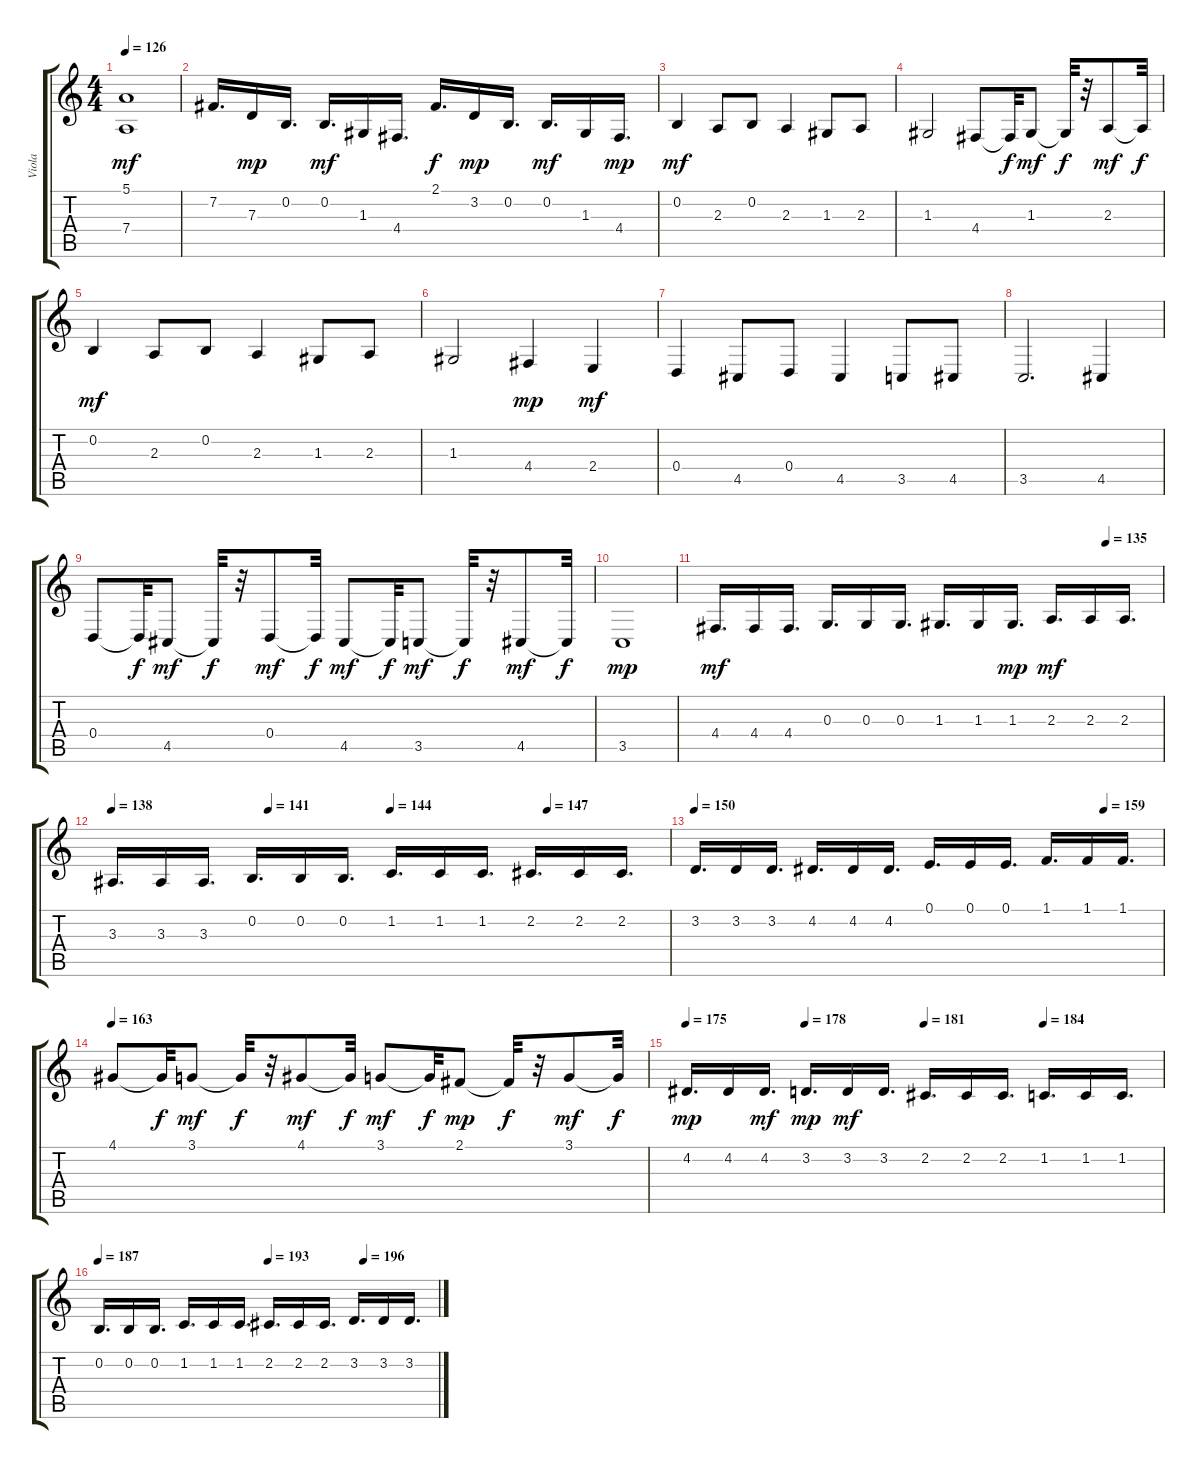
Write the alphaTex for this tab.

\track ("Viola" "Viola") {instrument stringensemble1}
\staff {score tabs}
\tuning (E4 B3 G3 D3 A2 E2) {hide}
\ts (4 4)
\tempo 126
\clef g2
\ks c
(5.1 7.4).1{dy mf} |
7.2.16{d} 7.3.16{dy mp} 0.2.16{d} 0.2.16{d dy mf} 1.3.16 4.4.16{d} 2.1.16{d dy f} 3.2.16{dy mp} 0.2.16{d} 0.2.16{d dy mf} 1.3.16 4.4.16{d dy mp} |
0.2.4{dy mf} 2.3.8 0.2.8 2.3.4 1.3.8 2.3.8 |
1.3.2 4.4.8 4.4{t}.32{dy f} 1.3.8{dy mf} 1.3{t}.32{dy f} r.32 2.3.8{dy mf} 2.3{t}.32{dy f} |
0.2.4{dy mf} 2.3.8 0.2.8 2.3.4 1.3.8 2.3.8 |
1.3.2 4.4.4{dy mp} 2.4.4{dy mf} |
0.4.4 4.5.8 0.4.8 4.5.4 3.5.8 4.5.8 |
3.5.2{d} 4.5.4 |
0.4.8 0.4{t}.32{dy f} 4.5.8{dy mf} 4.5{t}.32{dy f} r.32 0.4.8{dy mf} 0.4{t}.32{dy f} 4.5.8{dy mf} 4.5{t}.32{dy f} 3.5.8{dy mf} 3.5{t}.32{dy f} r.32 4.5.8{dy mf} 4.5{t}.32{dy f} |
3.5.1{dy mp} |
\tempo (135 0.875)
4.4.16{d dy mf} 4.4.16 4.4.16{d} 0.3.16{d} 0.3.16 0.3.16{d} 1.3.16{d} 1.3.16 1.3.16{d dy mp} 2.3.16{d dy mf} 2.3.16 2.3.16{d} |
\tempo 138
\tempo (141 0.28125)
\tempo (144 0.5)
\tempo (147 0.78125)
3.3.16{d} 3.3.16 3.3.16{d} 0.2.16{d} 0.2.16 0.2.16{d} 1.2.16{d} 1.2.16 1.2.16{d} 2.2.16{d} 2.2.16 2.2.16{d} |
\tempo 150
\tempo (159 0.875)
3.2.16{d} 3.2.16 3.2.16{d} 4.2.16{d} 4.2.16 4.2.16{d} 0.1.16{d} 0.1.16 0.1.16{d} 1.1.16{d} 1.1.16 1.1.16{d} |
\tempo 163
4.1.8 4.1{t}.32{dy f} 3.1.8{dy mf} 3.1{t}.32{dy f} r.32 4.1.8{dy mf} 4.1{t}.32{dy f} 3.1.8{dy mf} 3.1{t}.32{dy f} 2.1.8{dy mp} 2.1{t}.32{dy f} r.32 3.1.8{dy mf} 3.1{t}.32{dy f} |
\tempo 175
\tempo (178 0.25)
\tempo (181 0.5)
\tempo (184 0.75)
4.2.16{d dy mp} 4.2.16 4.2.16{d dy mf} 3.2.16{d dy mp} 3.2.16{dy mf} 3.2.16{d} 2.2.16{d} 2.2.16 2.2.16{d} 1.2.16{d} 1.2.16 1.2.16{d} |
\tempo 187
\tempo (193 0.5)
\tempo (196 0.78125)
0.2.16{d} 0.2.16 0.2.16{d} 1.2.16{d} 1.2.16 1.2.16{d} 2.2.16{d} 2.2.16 2.2.16{d} 3.2.16{d} 3.2.16 3.2.16{d}
